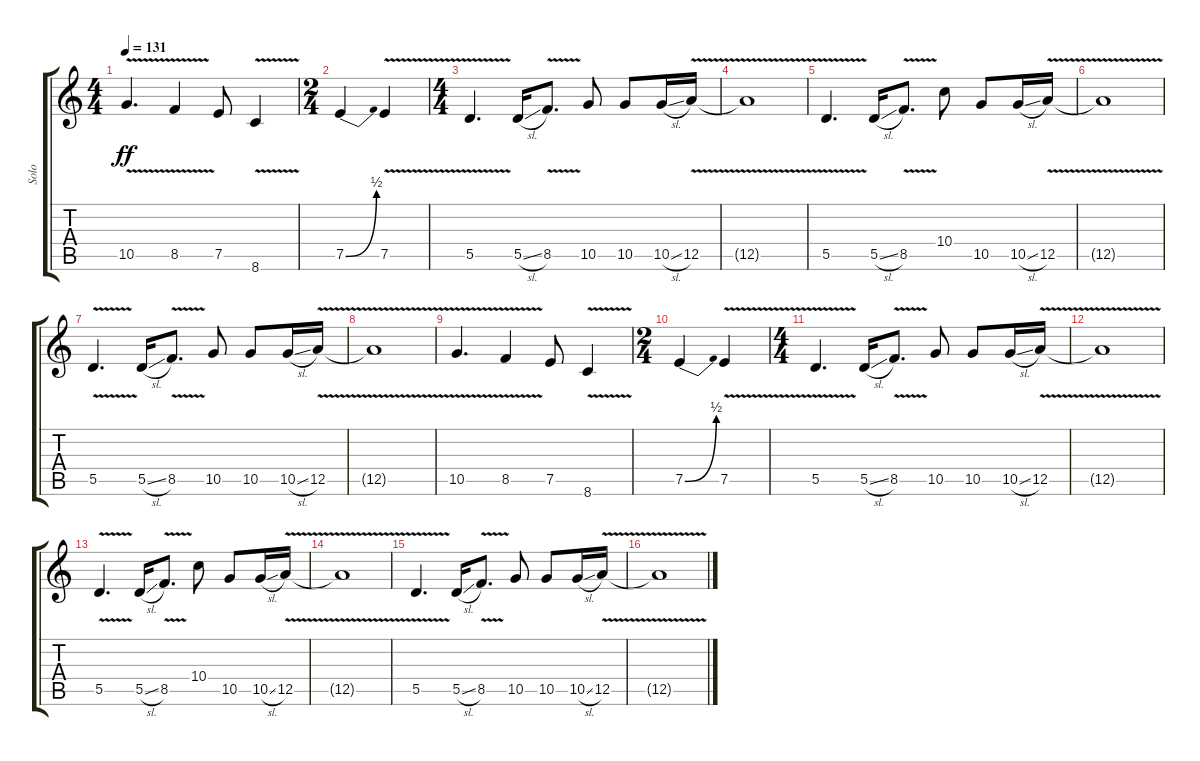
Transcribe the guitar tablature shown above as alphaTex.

\track ("Solo" "Solo") {instrument overdrivenguitar}
\staff {score tabs}
\tuning (E4 B3 G3 D3 A2 E2) {hide}
\ts (4 4)
\tempo 131
\clef g2
\ks c
10.5{v}.4{d dy ff} 8.5{v}.4 7.5.8 8.6{v}.4 |
\ts (2 4)
7.5{be (bend 0 0 60 2)}.4 7.5{v}.4 |
\ts (4 4)
5.5{v}.4{d} 5.5{sl}.16 8.5{v}.8{d} 10.5.8 10.5.8 10.5{sl}.16 12.5{v}.16 |
12.5{t}.1 |
5.5{v}.4{d} 5.5{sl}.16 8.5{v}.8{d} 10.4.8 10.5.8 10.5{sl}.16 12.5{v}.16 |
12.5{t}.1 |
5.5{v}.4{d} 5.5{sl}.16 8.5{v}.8{d} 10.5.8 10.5.8 10.5{sl}.16 12.5{v}.16 |
12.5{t}.1 |
10.5{v}.4{d} 8.5{v}.4 7.5.8 8.6{v}.4 |
\ts (2 4)
7.5{be (bend 0 0 60 2)}.4 7.5{v}.4 |
\ts (4 4)
5.5{v}.4{d} 5.5{sl}.16 8.5{v}.8{d} 10.5.8 10.5.8 10.5{sl}.16 12.5{v}.16 |
12.5{t}.1 |
5.5{v}.4{d} 5.5{sl}.16 8.5{v}.8{d} 10.4.8 10.5.8 10.5{sl}.16 12.5{v}.16 |
12.5{t}.1 |
5.5{v}.4{d} 5.5{sl}.16 8.5{v}.8{d} 10.5.8 10.5.8 10.5{sl}.16 12.5{v}.16 |
12.5{t}.1
